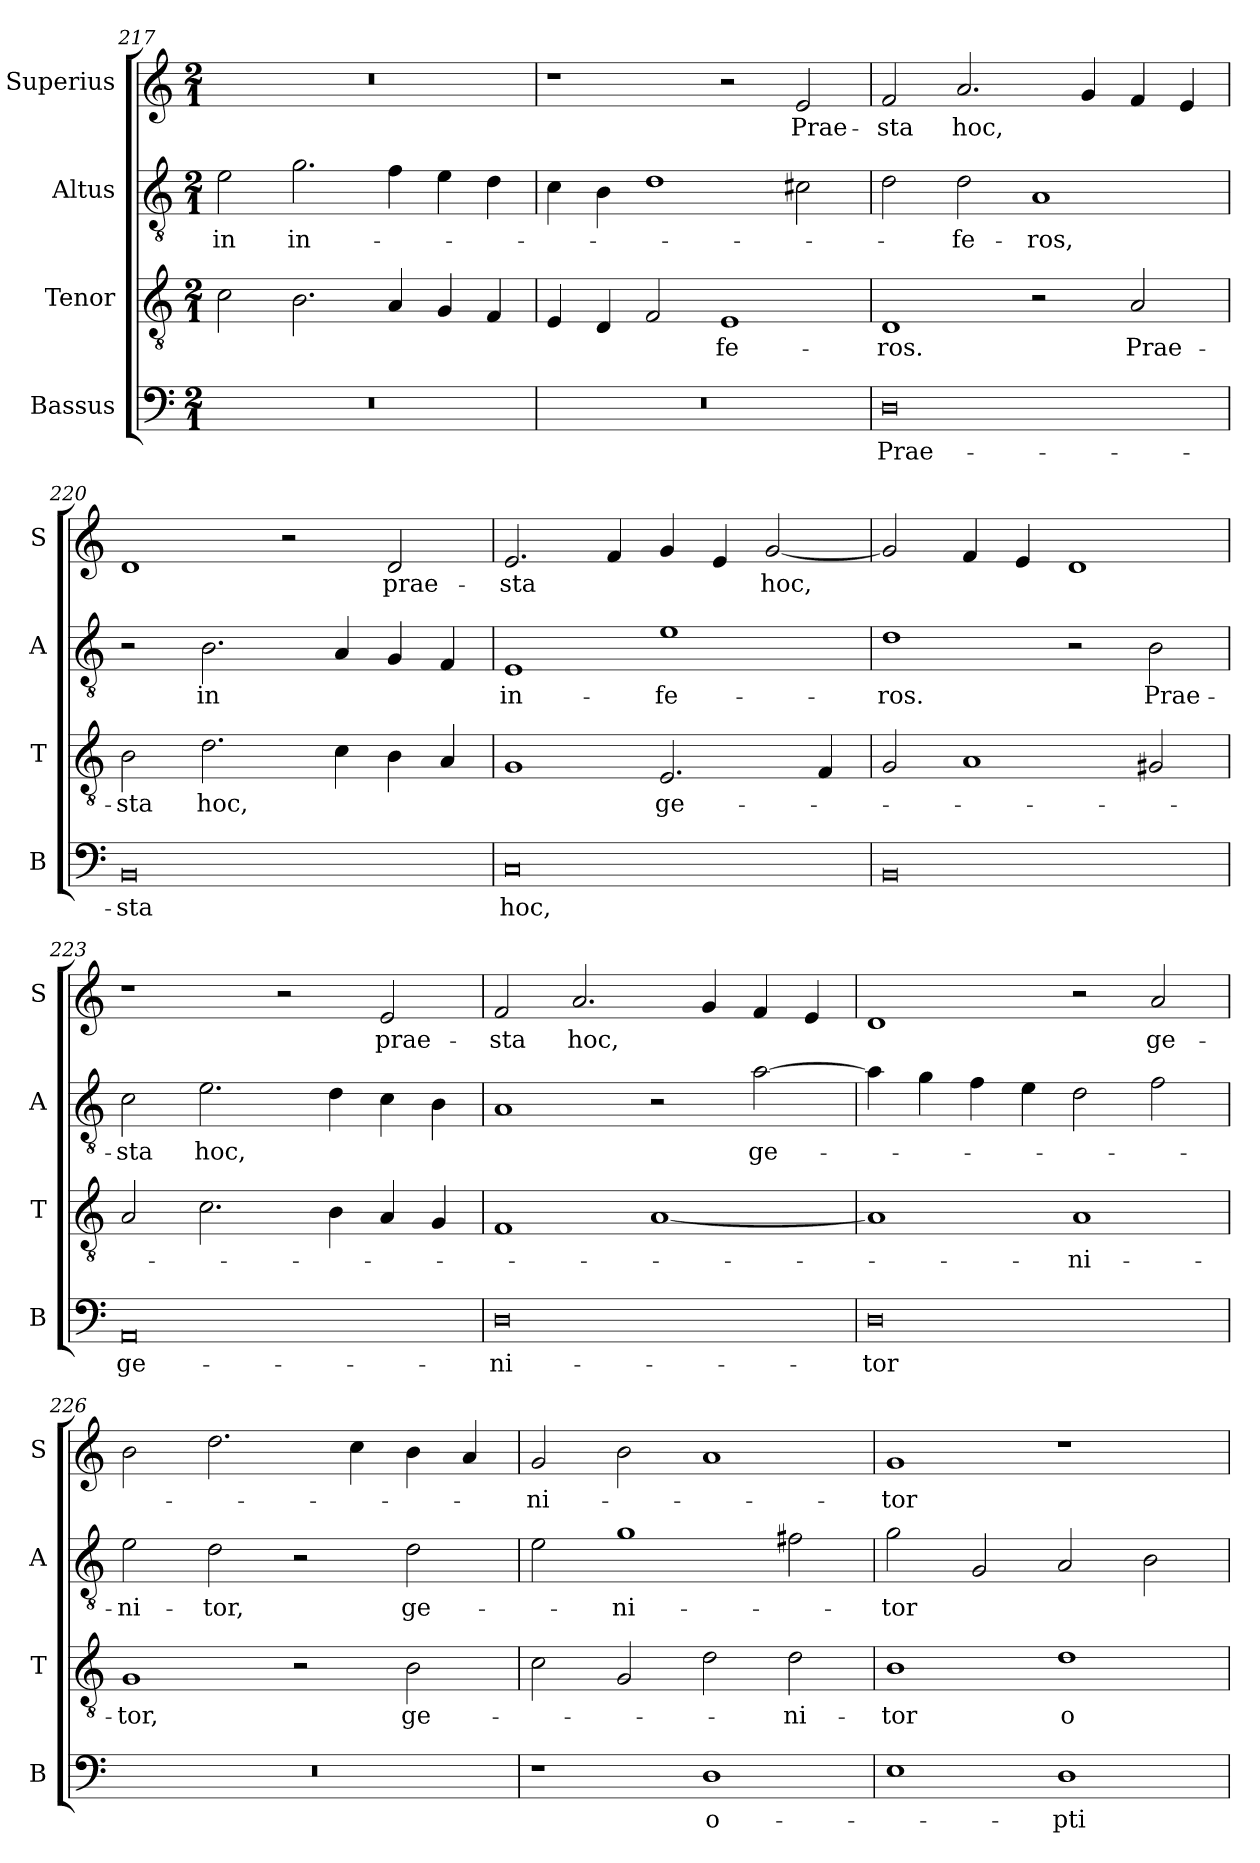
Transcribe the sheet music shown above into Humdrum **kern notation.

**kern	**text	**kern	**text	**kern	**text	**kern	**text
*part4	*part4	*part3	*part3	*part2	*part2	*part1	*part1
*staff4	*staff4	*staff3	*staff3	*staff2	*staff2	*staff1	*staff1
*I"Bassus	*	*I"Tenor	*	*I"Altus	*	*I"Superius	*
*I'B	*	*I'T	*	*I'A	*	*I'S	*
*clefF4	*	*clefGv2	*	*clefGv2	*	*clefG2	*
*k[]	*	*k[]	*	*k[]	*	*k[]	*
*M2/1	*	*M2/1	*	*M2/1	*	*M2/1	*
=217	=217	=217	=217	=217	=217	=217	=217
0r	.	2c	.	2e	in	0r	.
.	.	2.B	.	2.g	in-	.	.
.	.	4A	.	4f	.	.	.
.	.	4G	.	4e	.	.	.
.	.	4F	.	4d	.	.	.
=218	=218	=218	=218	=218	=218	=218	=218
0r	.	4E	.	4c	.	1r	.
.	.	4D	.	4B	.	.	.
.	.	2F	.	1d	.	.	.
.	.	1E	-fe-	.	.	2r	.
.	.	.	.	2c#X	.	2e	Prae-
=219	=219	=219	=219	=219	=219	=219	=219
0D	Prae-	1D	-ros.	2d	.	2f	-sta
.	.	.	.	2d	-fe-	2.a	hoc,
.	.	2r	.	1A	-ros,	.	.
.	.	.	.	.	.	4g	.
.	.	2A	Prae-	.	.	4f	.
.	.	.	.	.	.	4e	.
=220	=220	=220	=220	=220	=220	=220	=220
0BB	-sta	2B	-sta	2r	.	1d	.
.	.	2.d	hoc,	2.B	in	.	.
.	.	.	.	.	.	2r	.
.	.	4c	.	4A	.	.	.
.	.	4B	.	4G	.	2d	prae-
.	.	4A	.	4F	.	.	.
=221	=221	=221	=221	=221	=221	=221	=221
0C	hoc,	1G	.	1E	in-	2.e	-sta
.	.	.	.	.	.	4f	.
.	.	2.E	ge-	1e	-fe-	4g	.
.	.	.	.	.	.	4e	.
.	.	.	.	.	.	[2g	hoc,
.	.	4F	.	.	.	.	.
=222	=222	=222	=222	=222	=222	=222	=222
0BB	.	2G	.	1d	-ros.	2g]	.
.	.	1A	.	.	.	4f	.
.	.	.	.	.	.	4e	.
.	.	.	.	2r	.	1d	.
.	.	2G#X	.	2B	Prae-	.	.
=223	=223	=223	=223	=223	=223	=223	=223
0AA	ge-	2A	.	2c	-sta	1r	.
.	.	2.c	.	2.e	hoc,	.	.
.	.	.	.	.	.	2r	.
.	.	4B	.	4d	.	.	.
.	.	4A	.	4c	.	2e	prae-
.	.	4G	.	4B	.	.	.
=224	=224	=224	=224	=224	=224	=224	=224
0D	-ni-	1F	.	1A	.	2f	-sta
.	.	.	.	.	.	2.a	hoc,
.	.	[1A	.	2r	.	.	.
.	.	.	.	.	.	4g	.
.	.	.	.	[2a	ge-	4f	.
.	.	.	.	.	.	4e	.
=225	=225	=225	=225	=225	=225	=225	=225
0D	-tor	1A]	.	4a]	.	1d	.
.	.	.	.	4g	.	.	.
.	.	.	.	4f	.	.	.
.	.	.	.	4e	.	.	.
.	.	1A	-ni-	2d	.	2r	.
.	.	.	.	2f	.	2a	ge-
=226	=226	=226	=226	=226	=226	=226	=226
0r	.	1G	-tor,	2e	-ni-	2b	.
.	.	.	.	2d	-tor,	2.dd	.
.	.	2r	.	2r	.	.	.
.	.	.	.	.	.	4cc	.
.	.	2B	ge-	2d	ge-	4b	.
.	.	.	.	.	.	4a	.
=227	=227	=227	=227	=227	=227	=227	=227
1r	.	2c	.	2e	.	2g	-ni-
.	.	2G	.	1g	-ni-	2b	.
1D	o-	2d	.	.	.	1a	.
.	.	2d	-ni-	2f#X	.	.	.
=228	=228	=228	=228	=228	=228	=228	=228
1E	.	1B	-tor	2g	-tor	1g	-tor
.	.	.	.	2G	.	.	.
1D	-pti-	1d	o-	2A	.	1r	.
.	.	.	.	2B	.	.	.
=	=	=	=	=	=	=	=
*-	*-	*-	*-	*-	*-	*-	*-
